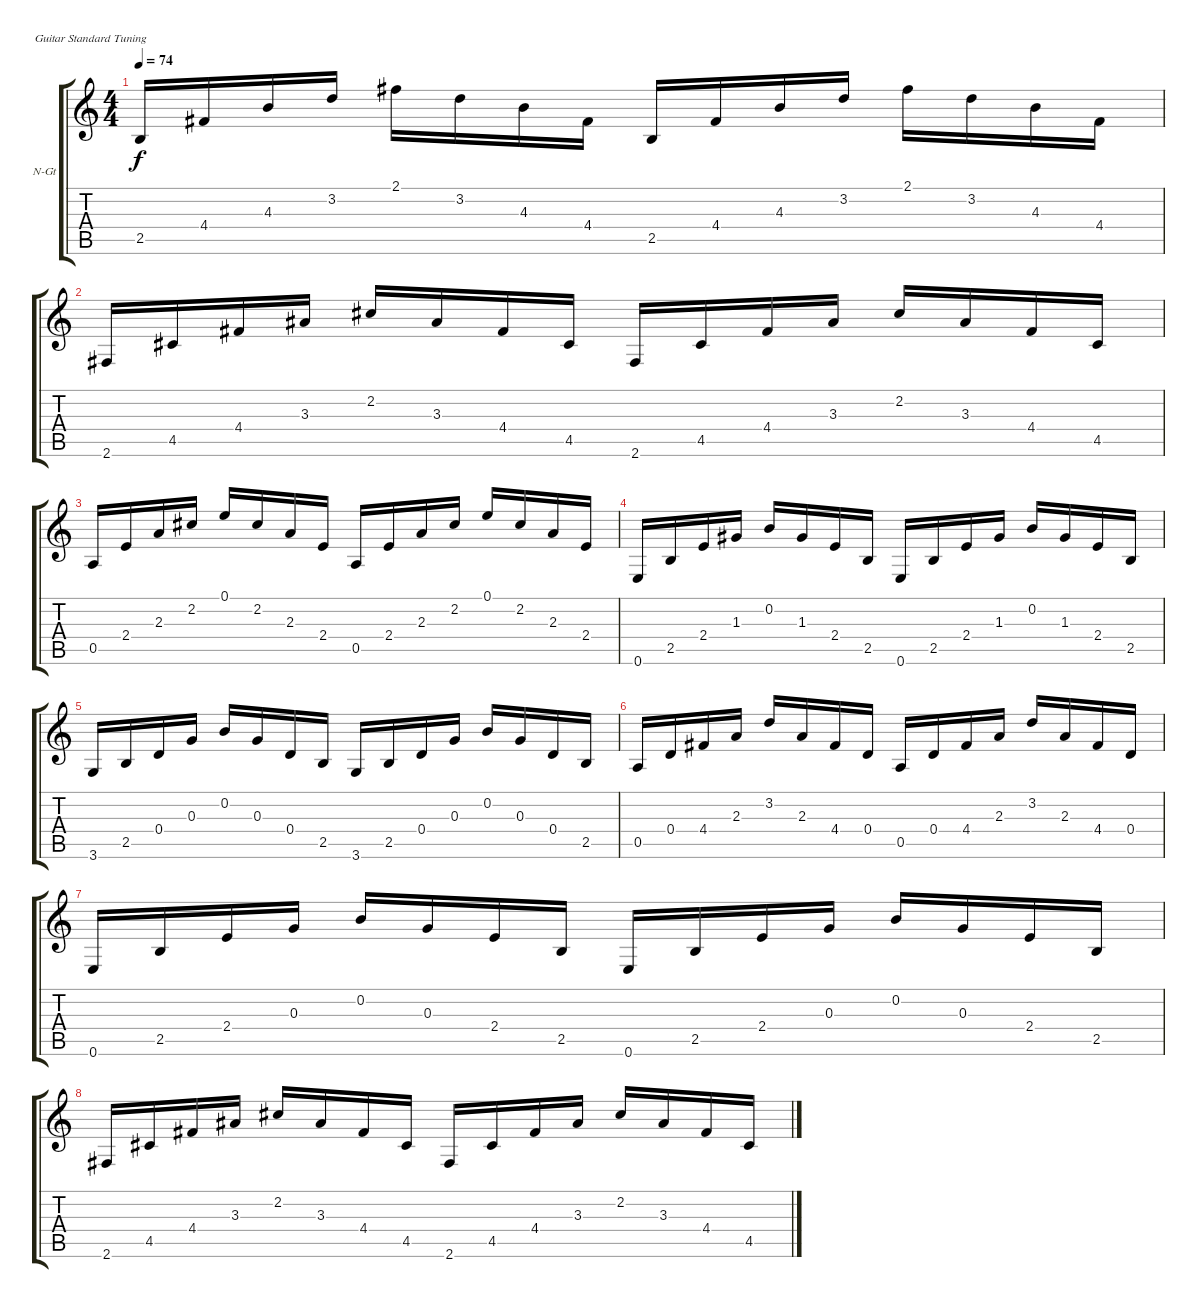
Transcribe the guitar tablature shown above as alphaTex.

\bracketExtendMode groupsimilarinstruments
\firstSystemTrackNameOrientation horizontal
\otherSystemsTrackNameOrientation horizontal
\track ("Track 1" "N-Gt") {instrument acousticguitarnylon}
\staff {score tabs}
\tuning (E4 B3 G3 D3 A2 E2)
\ts (4 4)
\tempo 74
\clef g2
\ks c
2.5.16{dy f instrument acousticguitarnylon} 4.4.16 4.3.16 3.2.16 2.1.16 3.2.16 4.3.16 4.4.16 2.5.16 4.4.16 4.3.16 3.2.16 2.1.16 3.2.16 4.3.16 4.4.16 |
2.6.16 4.5.16 4.4.16 3.3.16 2.2.16 3.3.16 4.4.16 4.5.16 2.6.16 4.5.16 4.4.16 3.3.16 2.2.16 3.3.16 4.4.16 4.5.16 |
0.5.16 2.4.16 2.3.16 2.2.16 0.1.16 2.2.16 2.3.16 2.4.16 0.5.16 2.4.16 2.3.16 2.2.16 0.1.16 2.2.16 2.3.16 2.4.16 |
0.6.16 2.5.16 2.4.16 1.3.16 0.2.16 1.3.16 2.4.16 2.5.16 0.6.16 2.5.16 2.4.16 1.3.16 0.2.16 1.3.16 2.4.16 2.5.16 |
3.6.16 2.5.16 0.4.16 0.3.16 0.2.16 0.3.16 0.4.16 2.5.16 3.6.16 2.5.16 0.4.16 0.3.16 0.2.16 0.3.16 0.4.16 2.5.16 |
0.5.16 0.4.16 4.4.16 2.3.16 3.2.16 2.3.16 4.4.16 0.4.16 0.5.16 0.4.16 4.4.16 2.3.16 3.2.16 2.3.16 4.4.16 0.4.16 |
0.6.16 2.5.16 2.4.16 0.3.16 0.2.16 0.3.16 2.4.16 2.5.16 0.6.16 2.5.16 2.4.16 0.3.16 0.2.16 0.3.16 2.4.16 2.5.16 |
2.6.16 4.5.16 4.4.16 3.3.16 2.2.16 3.3.16 4.4.16 4.5.16 2.6.16 4.5.16 4.4.16 3.3.16 2.2.16 3.3.16 4.4.16 4.5.16
